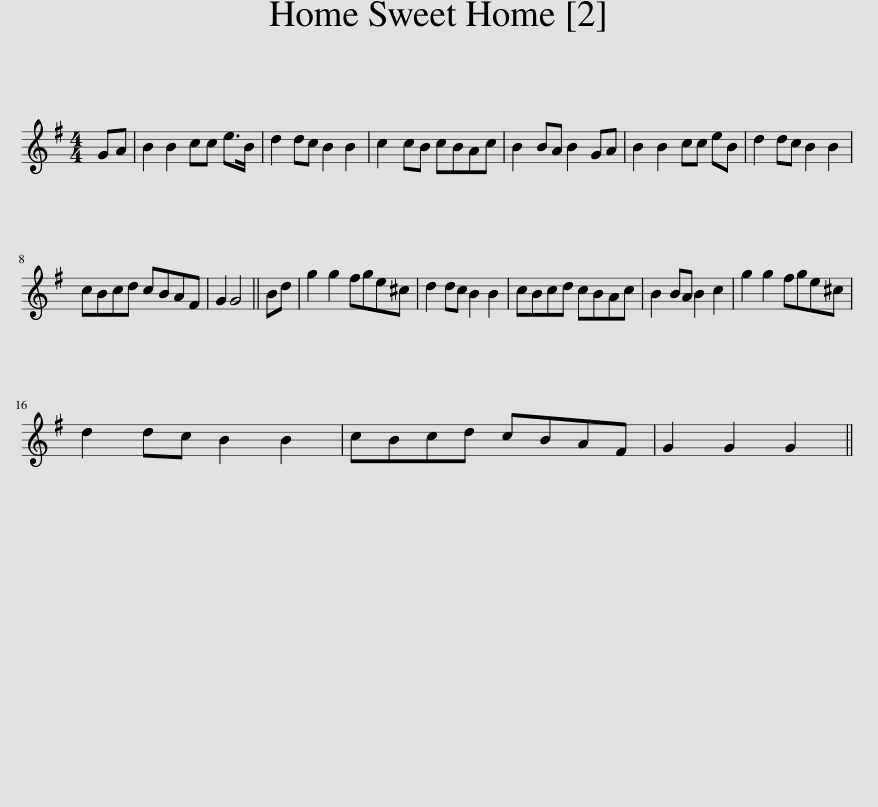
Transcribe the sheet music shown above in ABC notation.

X:1
L:1/8
M:4/4
I:linebreak $
K:G
V:1 treble
V:1
 GA | B2 B2 cc e>B | d2 dc B2 B2 | c2 cB cBAc | B2 BA B2 GA | %5
 B2 B2 cc eB | d2 dc B2 B2 |$ cBcd cBAF | G2 G4 || Bd | %10
 g2 g2 fge^c | d2 dc B2 B2 | cBcd cBAc | B2 BA B2 c2 | g2 g2 fge^c |$ %15
 d2 dc B2 B2 | cBcd cBAF | G2 G2 G2 || %18
